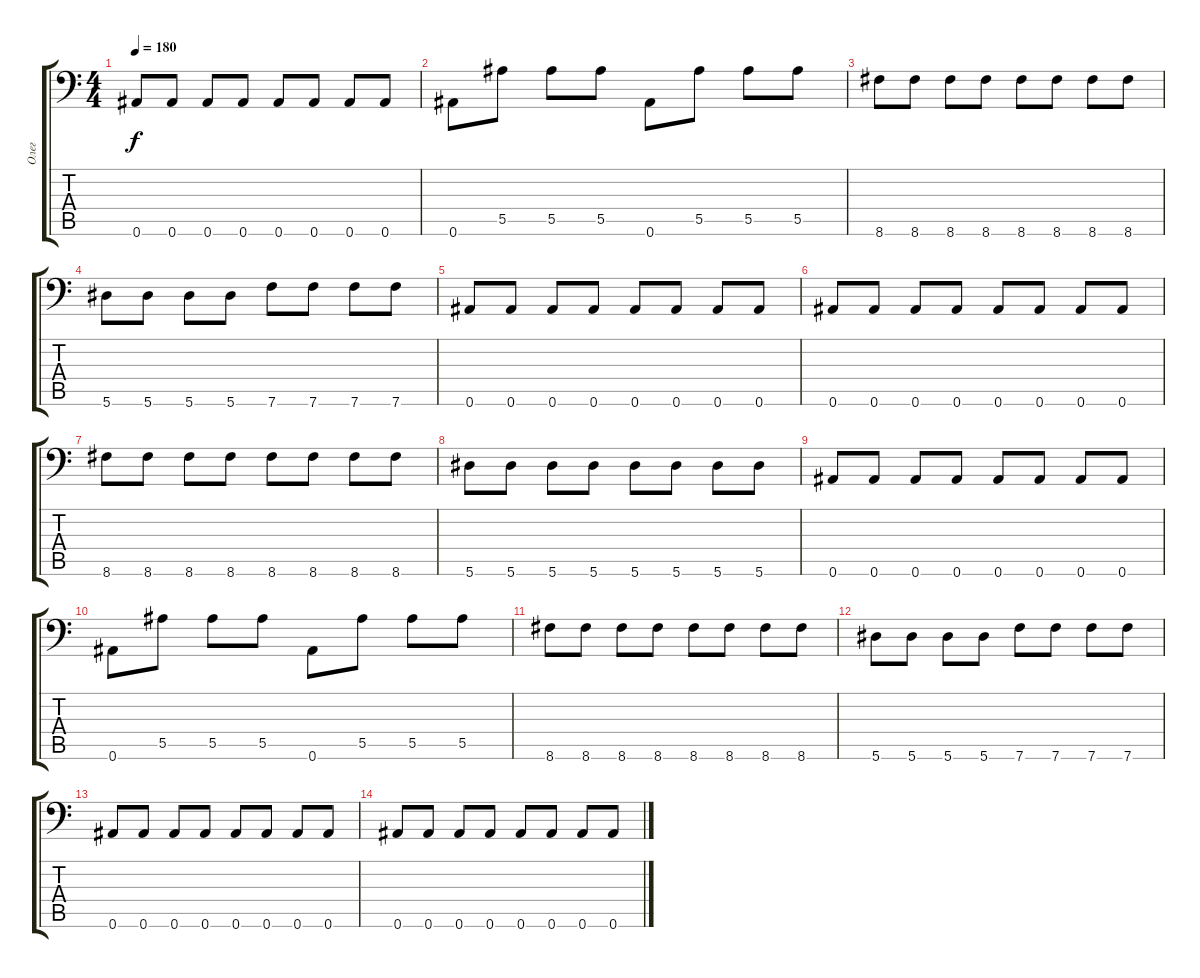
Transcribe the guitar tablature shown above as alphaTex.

\track ("Олег" "Олег") {instrument distortionguitar}
\staff {score tabs}
\tuning (C4 G3 Eb3 Bb2 F2 Bb1) {hide}
\ts (4 4)
\tempo 180
\clef f4
\ks c
0.6.8{dy f} 0.6.8 0.6.8 0.6.8 0.6.8 0.6.8 0.6.8 0.6.8 |
0.6.8 5.5.8 5.5.8 5.5.8 0.6.8 5.5.8 5.5.8 5.5.8 |
8.6.8 8.6.8 8.6.8 8.6.8 8.6.8 8.6.8 8.6.8 8.6.8 |
5.6.8 5.6.8 5.6.8 5.6.8 7.6.8 7.6.8 7.6.8 7.6.8 |
0.6.8 0.6.8 0.6.8 0.6.8 0.6.8 0.6.8 0.6.8 0.6.8 |
0.6.8 0.6.8 0.6.8 0.6.8 0.6.8 0.6.8 0.6.8 0.6.8 |
8.6.8 8.6.8 8.6.8 8.6.8 8.6.8 8.6.8 8.6.8 8.6.8 |
5.6.8 5.6.8 5.6.8 5.6.8 5.6.8 5.6.8 5.6.8 5.6.8 |
0.6.8 0.6.8 0.6.8 0.6.8 0.6.8 0.6.8 0.6.8 0.6.8 |
0.6.8 5.5.8 5.5.8 5.5.8 0.6.8 5.5.8 5.5.8 5.5.8 |
8.6.8 8.6.8 8.6.8 8.6.8 8.6.8 8.6.8 8.6.8 8.6.8 |
5.6.8 5.6.8 5.6.8 5.6.8 7.6.8 7.6.8 7.6.8 7.6.8 |
0.6.8 0.6.8 0.6.8 0.6.8 0.6.8 0.6.8 0.6.8 0.6.8 |
0.6.8 0.6.8 0.6.8 0.6.8 0.6.8 0.6.8 0.6.8 0.6.8
